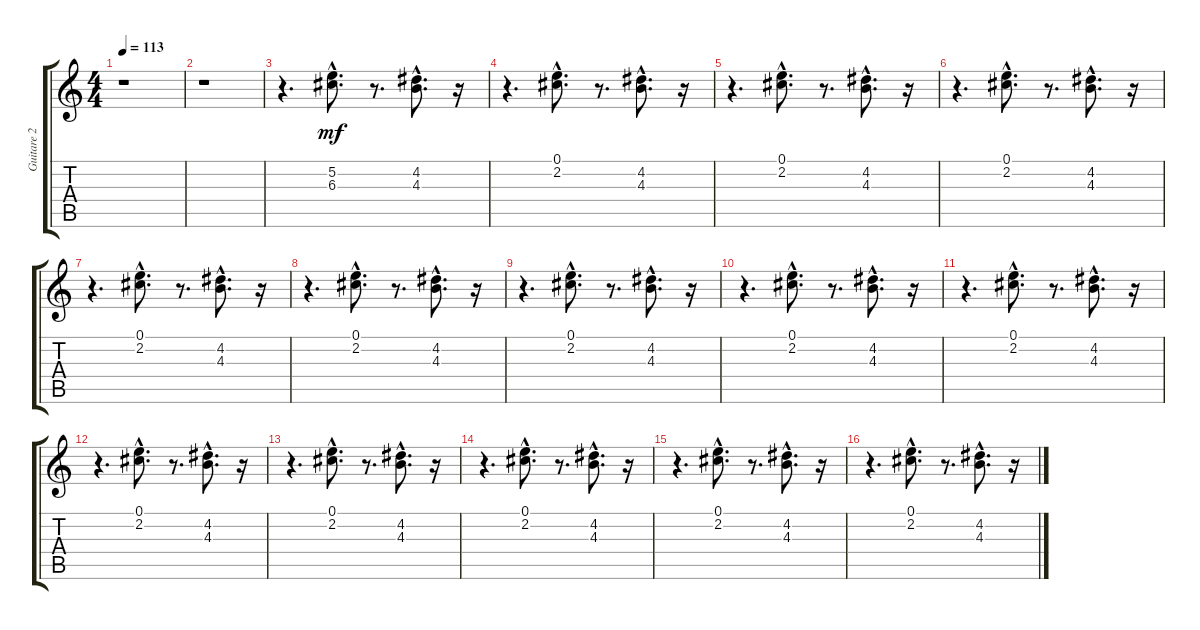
\track ("Guitare 2" "Guitare 2") {instrument acousticguitarsteel}
\staff {score tabs}
\tuning (E4 B3 G3 D3 A2 E2) {hide}
\ts (4 4)
\tempo 113
\clef g2
\ks c
r.1{dy mf instrument acousticguitarsteel} |
r.1 |
r.4{d} (5.2{hac} 6.3{hac}).8{d} r.8{d} (4.2{hac} 4.3{hac}).8{d} r.16 |
r.4{d} (0.1{hac} 2.2{hac}).8{d} r.8{d} (4.2{hac} 4.3{hac}).8{d} r.16 |
r.4{d} (0.1{hac} 2.2{hac}).8{d} r.8{d} (4.2{hac} 4.3{hac}).8{d} r.16 |
r.4{d} (0.1{hac} 2.2{hac}).8{d} r.8{d} (4.2{hac} 4.3{hac}).8{d} r.16 |
r.4{d} (0.1{hac} 2.2{hac}).8{d} r.8{d} (4.2{hac} 4.3{hac}).8{d} r.16 |
r.4{d} (0.1{hac} 2.2{hac}).8{d} r.8{d} (4.2{hac} 4.3{hac}).8{d} r.16 |
r.4{d} (0.1{hac} 2.2{hac}).8{d} r.8{d} (4.2{hac} 4.3{hac}).8{d} r.16 |
r.4{d} (0.1{hac} 2.2{hac}).8{d} r.8{d} (4.2{hac} 4.3{hac}).8{d} r.16 |
r.4{d} (0.1{hac} 2.2{hac}).8{d} r.8{d} (4.2{hac} 4.3{hac}).8{d} r.16 |
r.4{d} (0.1{hac} 2.2{hac}).8{d} r.8{d} (4.2{hac} 4.3{hac}).8{d} r.16 |
r.4{d} (0.1{hac} 2.2{hac}).8{d} r.8{d} (4.2{hac} 4.3{hac}).8{d} r.16 |
r.4{d} (0.1{hac} 2.2{hac}).8{d} r.8{d} (4.2{hac} 4.3{hac}).8{d} r.16 |
r.4{d} (0.1{hac} 2.2{hac}).8{d} r.8{d} (4.2{hac} 4.3{hac}).8{d} r.16 |
r.4{d} (0.1{hac} 2.2{hac}).8{d} r.8{d} (4.2{hac} 4.3{hac}).8{d} r.16
